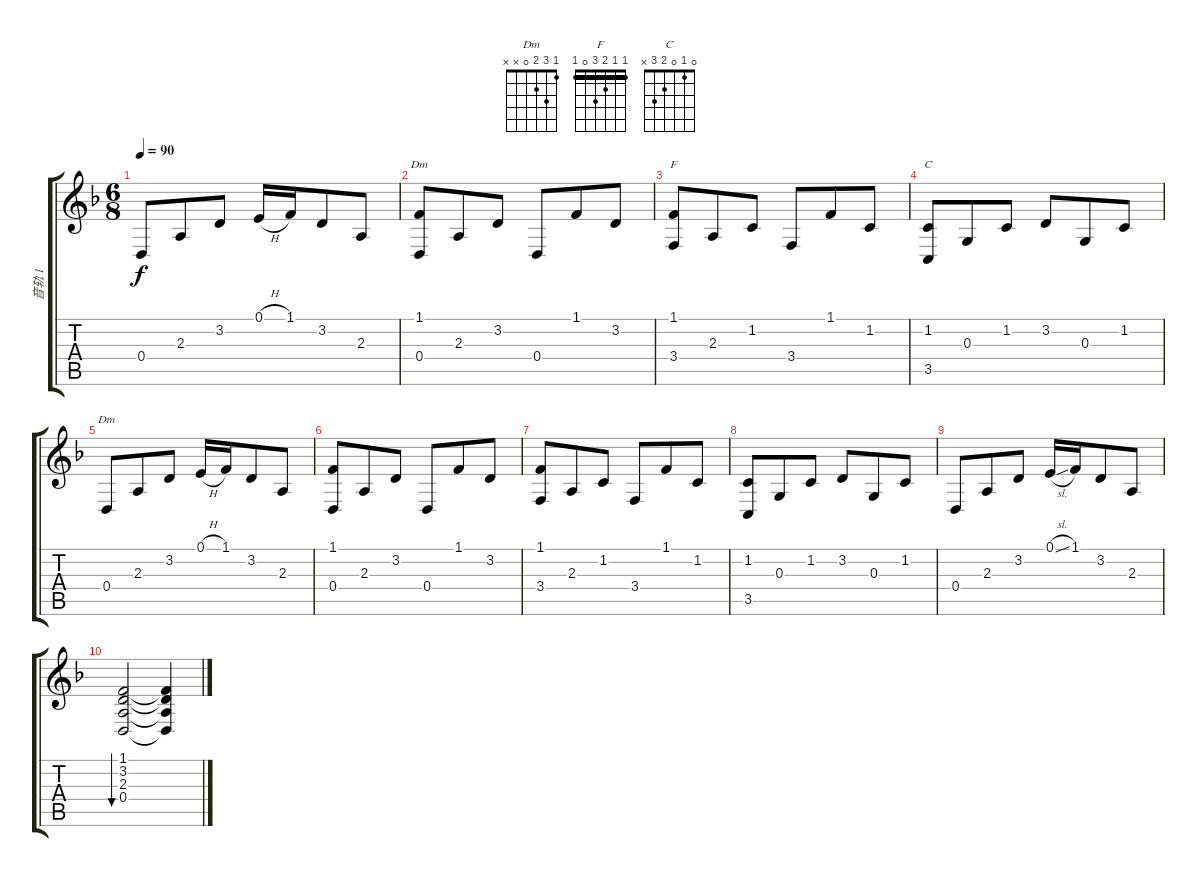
\track ("音轨 1" "音轨 1") {instrument brightacousticpiano}
\staff {score tabs}
\tuning (E4 B3 G3 D3 A2 E2) {hide}
\chord ("Dm" 1 3 2 x x x)
\chord ("F" 1 1 2 3 0 1) {barre 1}
\chord ("C" 0 1 0 2 3 x)
\chord ("Dm" 1 3 2 0 x x)
\ts (6 8)
\tempo 90
\clef g2
\ks dminor
0.4.8{dy f} 2.3.8 3.2.8 0.1{h}.16 1.1.16 3.2.8 2.3.8 |
(1.1 0.4).8{ch "Dm"} 2.3.8 3.2.8 0.4.8 1.1.8 3.2.8 |
(1.1 3.4).8{ch "F"} 2.3.8 1.2.8 3.4.8 1.1.8 1.2.8 |
(1.2 3.5).8{ch "C"} 0.3.8 1.2.8 3.2.8 0.3.8 1.2.8 |
0.4.8{ch "Dm"} 2.3.8 3.2.8 0.1{h}.16 1.1.16 3.2.8 2.3.8 |
(1.1 0.4).8 2.3.8 3.2.8 0.4.8 1.1.8 3.2.8 |
(1.1 3.4).8 2.3.8 1.2.8 3.4.8 1.1.8 1.2.8 |
(1.2 3.5).8 0.3.8 1.2.8 3.2.8 0.3.8 1.2.8 |
0.4.8 2.3.8 3.2.8 0.1{sl}.16 1.1.16 3.2.8 2.3.8 |
(1.1 3.2 2.3 0.4).2{bu 480} (1.1{t} 3.2{t} 2.3{t} 0.4{t}).4
